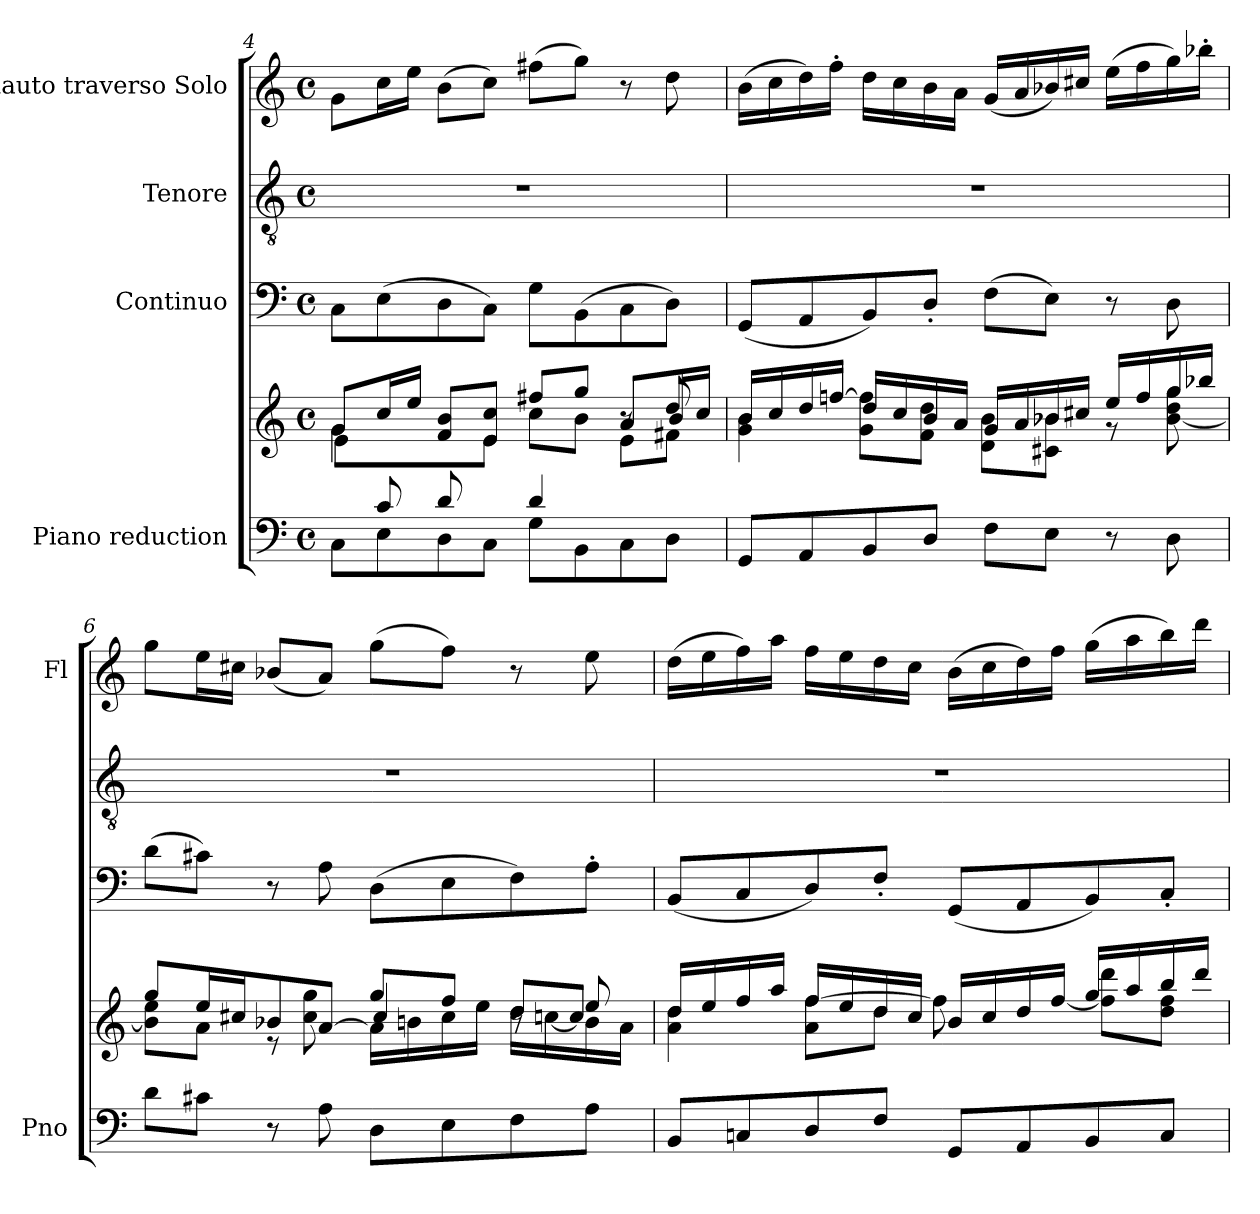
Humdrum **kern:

**kern	**kern	**kern	**kern	**kern
*part4	*part4	*part3	*part2	*part1
*staff5	*staff4	*staff3	*staff2	*staff1
*I"Piano reduction	*	*I"Continuo	*I"Tenore	*I"Flauto traverso Solo
*I'Pno	*	*	*	*I'Fl
*clefF4	*clefG2	*clefF4	*clefGv2	*clefG2
*k[]	*k[]	*k[]	*k[]	*k[]
*M4/4	*M4/4	*M4/4	*M4/4	*M4/4
*met(c)	*met(c)	*met(c)	*met(c)	*met(c)
=4	=4	=4	=4	=4
*^	*^	*	*	*
*	*	*	*^	*	*	*
8ryy	8C\L	8g/L	4g\	8e\L	8C\L	1r	8g\L
8c/	8E\	16cc/L	.	4ryy	(8E\	.	16cc\L
.	.	16ee/JJ	.	.	.	.	16ee\JJ
8d/	8D\	8f/ 8b/L	4ryy	.	8D\	.	(8b\L
8ryy	8C\J	8e/ 8cc/J	.	8e\J	8C\J)	.	8cc\J)
4d/	8G\L	8ff#X/L	8cc\L	4ryy	8G\L	.	(8ff#X\L
.	8BB\	8gg/J	8b\J	.	(8BB\	.	8gg\J)
4ryy	8C\	8r	8a/L	8e\L	8C\	.	8r
.	8D\J	8dd/	16b/L	8f#X\J	8D\J)	.	8dd\
.	.	.	16cc/JJ	.	.	.	.
*v	*v	*	*	*	*	*	*
*	*	*v	*v	*	*	*
!!LO:LB:g=z
=5	=5	=5	=5	=5	=5
8GG/L	16b/LL	4g\ 4b\	(8GG/L	1r	(16b\LL
.	16cc/	.	.	.	16cc\
8AA/	16dd/	.	8AA/	.	16dd\)
.	[<16ffn/JJ	.	.	.	16ff'\JJ
8BB/	16dd/LL	8g\ 8ff\]L	8BB/)	.	16dd\LL
.	16cc/	.	.	.	16cc\
8D/J	16b/	8f\ 8dd\J	8D'/J	.	16b\
.	16a/JJ	.	.	.	16a\JJ
8F\L	16g/LL	8d\ 8b\L	(8F\L	.	(16g/LL
.	16a/	.	.	.	16a/
8E\J	16b-X/	8c#X\ 8b-\J	8E\J)	.	16b-X/)
.	16cc#X/JJ	.	.	.	16cc#X/JJ
8r	16ee/LL	8r	8r	.	(16ee\LL
.	16ff/	.	.	.	16ff\
8D\	16gg/	[8b-\ 8dd\ 8gg\	8D\	.	16gg\)
.	16bb-X/JJ	.	.	.	16bb-X'\JJ
=6	=6	=6	=6	=6	=6
*	*	*^	*	*	*
8d\L	8gg/L	8b-\] 8ee\L	4ryy	(8d\L	1r	8gg\L
8c#X\J	16ee/L	8a\J	.	8c#X\J)	.	16ee\L
.	16cc#X/J	.	.	.	.	16cc#X\JJ
8r	8b-X/	8r	4ryy	8r	.	(8b-X/L
8A\	[<8a/J	8cc#\ 8gg\	.	8A\	.	8a/J)
8D\L	8gg/L	16a\LL]	4cc#/	(8D\L	.	(8gg\L
.	.	16bn\	.	.	.	.
8E\	8ff/J	16cc#\	.	8E\	.	8ff\J)
.	.	16ee\JJ	.	.	.	.
8F\	8r	16dd\LL	8dd/L	8F\)	.	8r
.	.	[16ccn\	.	.	.	.
8A\J	8ee/	16b\	8cc/J]	8A'\J	.	8ee\
.	.	16a\JJ	.	.	.	.
=7	=7	=7	=7	=7	=7	=7
8BB/L	16dd/LL	4a\ 4dd\	4ryy	(8BB/L	1r	(16dd\LL
.	16ee/	.	.	.	.	16ee\
8Cn/	16ff/	.	.	8C/	.	16ff\)
.	16aa/JJ	.	.	.	.	16aa\JJ
8D/	16ff/LL	8a\L	[>4ff\	8D/)	.	16ff\LL
.	16ee/	.	.	.	.	16ee\
8F/J	16dd/	8dd\J	.	8F'/J	.	16dd\
.	16cc/JJ	.	.	.	.	16cc\JJ
8GG/L	16b/LL	8ff\]	2ryy	(8GG/L	.	(16b\LL
.	16cc/	.	.	.	.	16cc\
8AA/	16dd/	8ryy	.	8AA/	.	16dd\)
.	[<16ff/JJ	.	.	.	.	16ff\JJ
8BB/	16gg/LL	8ff\] 8ddd\L	.	8BB/)	.	(16gg\LL
.	16aa/	.	.	.	.	16aa\
8C/J	16bb/	8dd\ 8ff\J	.	8C'/J	.	16bb\)
.	16ddd/JJ	.	.	.	.	16ddd\JJ
*	*v	*v	*v	*	*	*
=	=	=	=	=
*-	*-	*-	*-	*-
